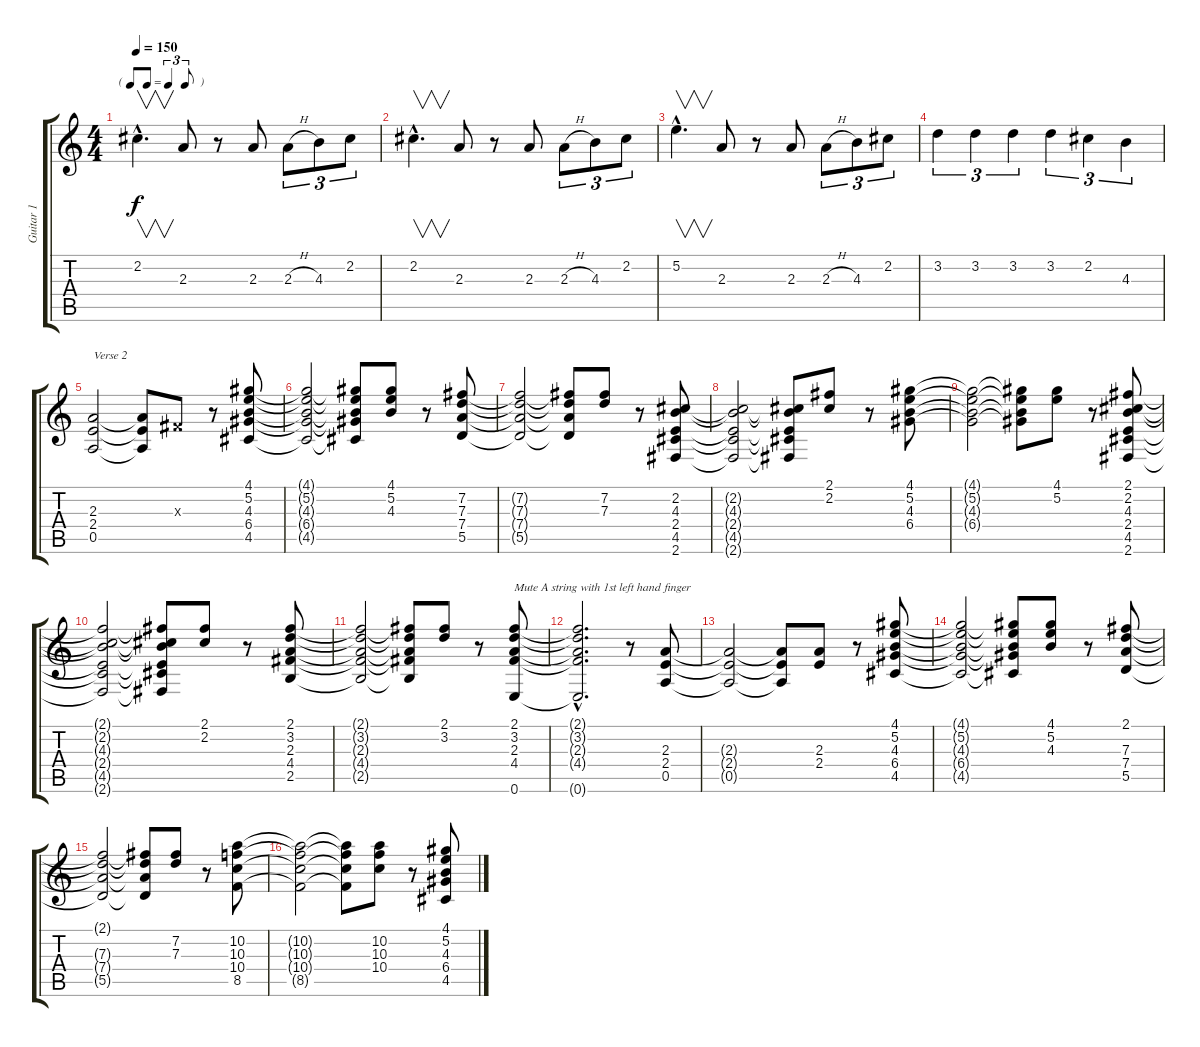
\track ("Guitar 1" "Guitar 1") {instrument overdrivenguitar}
\staff {score tabs}
\tuning (E4 B3 G3 D3 A2 E2) {hide}
\ts (4 4)
\tf triplet8th
\tempo 150
\clef g2
\ks c
2.2{hac}.4{v d dy f} 2.3.8 r.8 2.3.8 2.3{h}.8{tu (3 2)} 4.3.8{tu (3 2)} 2.2.8{tu (3 2)} |
2.2{hac}.4{v d} 2.3.8 r.8 2.3.8 2.3{h}.8{tu (3 2)} 4.3.8{tu (3 2)} 2.2.8{tu (3 2)} |
5.2{hac}.4{v d} 2.3.8 r.8 2.3.8 2.3{h}.8{tu (3 2)} 4.3.8{tu (3 2)} 2.2.8{tu (3 2)} |
3.2.4{tu (3 2)} 3.2.4{tu (3 2)} 3.2.4{tu (3 2)} 3.2.4{tu (3 2)} 2.2.4{tu (3 2)} 4.3.4{tu (3 2)} |
(2.3 2.4 0.5).2{txt "Verse 2"} (2.3{t} 2.4{t} 0.5{t}).8 -1.3{x}.8 r.8 (4.1 5.2 4.3 6.4 4.5).8 |
(4.1{t} 5.2{t} 4.3{t} 6.4{t} 4.5{t}).2 (4.1{t} 5.2{t} 4.3{t} 6.4{t} 4.5{t}).8 (4.1 5.2 4.3).8 r.8 (7.2 7.3 7.4 5.5).8 |
(7.2{t} 7.3{t} 7.4{t} 5.5{t}).2 (7.2{t} 7.3{t} 7.4{t} 5.5{t}).8 (7.2 7.3).8 r.8 (2.2 4.3 2.4 4.5 2.6).8 |
(2.2{t} 4.3{t} 2.4{t} 4.5{t} 2.6{t}).2 (2.2{t} 4.3{t} 2.4{t} 4.5{t} 2.6{t}).8 (2.1 2.2).8 r.8 (4.1 5.2 4.3 6.4).8 |
(4.1{t} 5.2{t} 4.3{t} 6.4{t}).2 (4.1{t} 5.2{t} 4.3{t} 6.4{t}).8 (4.1 5.2).8 r.8 (2.1 2.2 4.3 2.4 4.5 2.6).8 |
(2.1{t} 2.2{t} 4.3{t} 2.4{t} 4.5{t} 2.6{t}).2 (2.1{t} 2.2{t} 4.3{t} 2.4{t} 4.5{t} 2.6{t}).8 (2.1 2.2).8 r.8 (2.1 3.2 2.3 4.4 2.5).8 |
(2.1{t} 3.2{t} 2.3{t} 4.4{t} 2.5{t}).2 (2.1{t} 3.2{t} 2.3{t} 4.4{t} 2.5{t}).8 (2.1 3.2).8 r.8 (2.1 3.2 2.3 4.4 0.6).8{txt "Mute A string with 1st left hand finger "} |
(2.1{hac t} 3.2{hac t} 2.3{hac t} 4.4{hac t} 0.6{hac t}).2{d} r.8 (2.3 2.4 0.5).8 |
(2.3{t} 2.4{t} 0.5{t}).2 (2.3{t} 2.4{t} 0.5{t}).8 (2.3 2.4).8 r.8 (4.1 5.2 4.3 6.4 4.5).8 |
(4.1{t} 5.2{t} 4.3{t} 6.4{t} 4.5{t}).2 (4.1{t} 5.2{t} 4.3{t} 6.4{t} 4.5{t}).8 (4.1 5.2 4.3).8 r.8 (2.1 7.3 7.4 5.5).8 |
(2.1{t} 7.3{t} 7.4{t} 5.5{t}).2 (2.1{t} 7.3{t} 7.4{t} 5.5{t}).8 (7.2 7.3).8 r.8 (10.2 10.3 10.4 8.5).8 |
(10.2{t} 10.3{t} 10.4{t} 8.5{t}).2 (10.2{t} 10.3{t} 10.4{t} 8.5{t}).8 (10.2 10.3 10.4).8 r.8 (4.1 5.2 4.3 6.4 4.5).8
